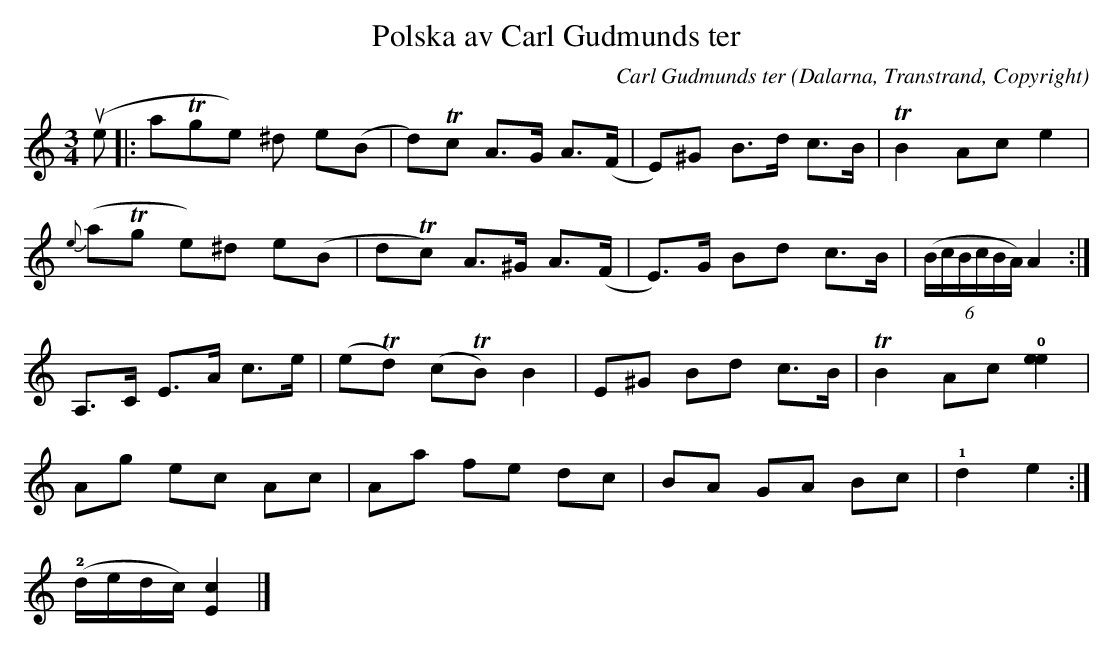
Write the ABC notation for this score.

X:1
T:Polska av Carl Gudmunds ter
C:Carl Gudmunds ter
O:Dalarna, Transtrand, Copyright
M:3/4
L:1/8
K:Am
u(e|:aTge) ^d e(B|d)Tc A>G A>(F|E)^G B>d c>B | TB2 Ac e2|
{e}(aTg e)^d e(B|dTc) A>^G A>(F|E)>G Bd c>B | (6(B/c/B/c/B/A/) A2 :|
A,>C E>A c>e|(eTd) (cTB) B2 | E^G Bd c>B | TB2 Ac !0! [e2e2]|
Ag ec Ac | Aa fe dc| BA GA Bc | !1! d2 e2 :|
!2! (d/e/d/c/) [c2E2] |]
